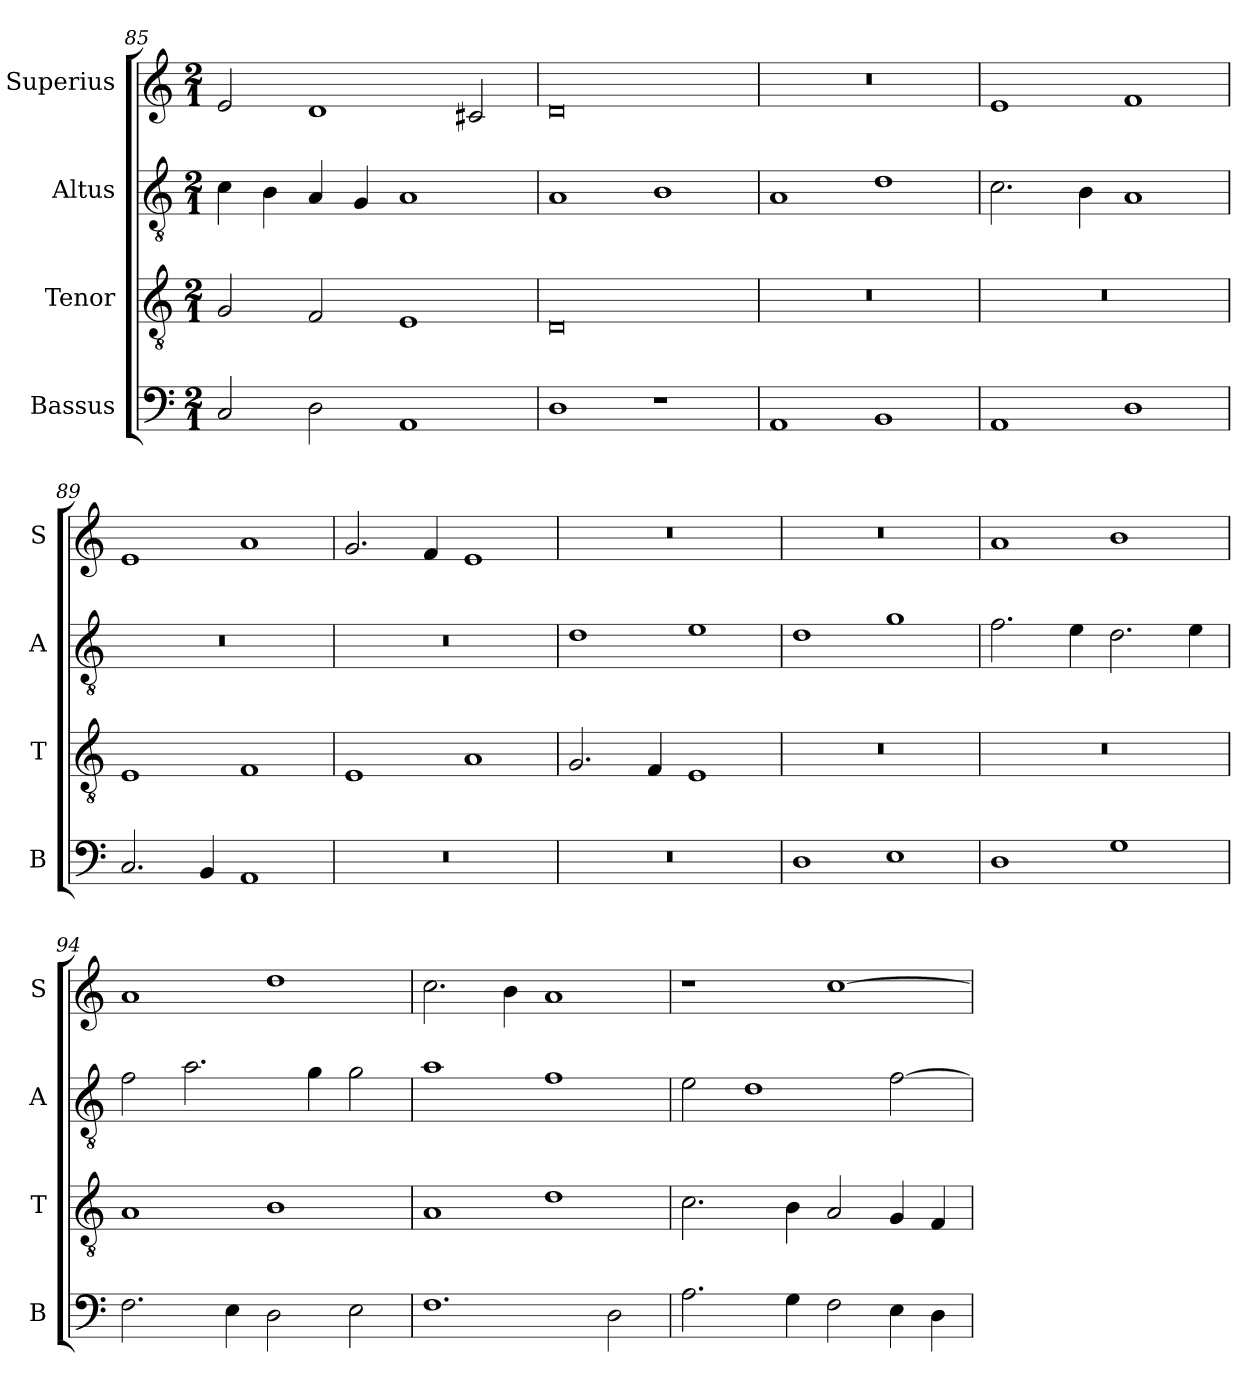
**kern	**kern	**kern	**kern
*part4	*part3	*part2	*part1
*staff4	*staff3	*staff2	*staff1
*I"Bassus	*I"Tenor	*I"Altus	*I"Superius
*I'B	*I'T	*I'A	*I'S
*clefF4	*clefGv2	*clefGv2	*clefG2
*k[]	*k[]	*k[]	*k[]
*M2/1	*M2/1	*M2/1	*M2/1
=85	=85	=85	=85
2C/	2G/	4c\	2e/
.	.	4B\	.
2D\	2F/	4A/	1d
.	.	4G/	.
1AA	1E	1A	.
.	.	.	2c#X/
=86	=86	=86	=86
1D	0D	1A	0d
1r	.	1B	.
=87	=87	=87	=87
1AA	0r	1A	0r
1BB	.	1d	.
=88	=88	=88	=88
1AA	0r	2.c\	1e
.	.	4B\	.
1D	.	1A	1f
=89	=89	=89	=89
2.C/	1E	0r	1e
4BB/	.	.	.
1AA	1F	.	1a
=90	=90	=90	=90
0r	1E	0r	2.g/
.	.	.	4f/
.	1A	.	1e
=91	=91	=91	=91
0r	2.G/	1d	0r
.	4F/	.	.
.	1E	1e	.
=92	=92	=92	=92
1D	0r	1d	0r
1E	.	1g	.
=93	=93	=93	=93
1D	0r	2.f\	1a
.	.	4e\	.
1G	.	2.d\	1b
.	.	4e\	.
=94	=94	=94	=94
2.F\	1A	2f\	1a
.	.	2.a\	.
4E\	.	.	.
2D\	1B	.	1dd
.	.	4g\	.
2E\	.	2g\	.
=95	=95	=95	=95
1.F	1A	1a	2.cc\
.	.	.	4b\
.	1d	1f	1a
2D\	.	.	.
=96	=96	=96	=96
2.A\	2.c\	2e\	1r
.	.	1d	.
4G\	4B\	.	.
2F\	2A/	.	[1cc
4E\	4G/	[2f\	.
4D\	4F/	.	.
=	=	=	=
*-	*-	*-	*-
